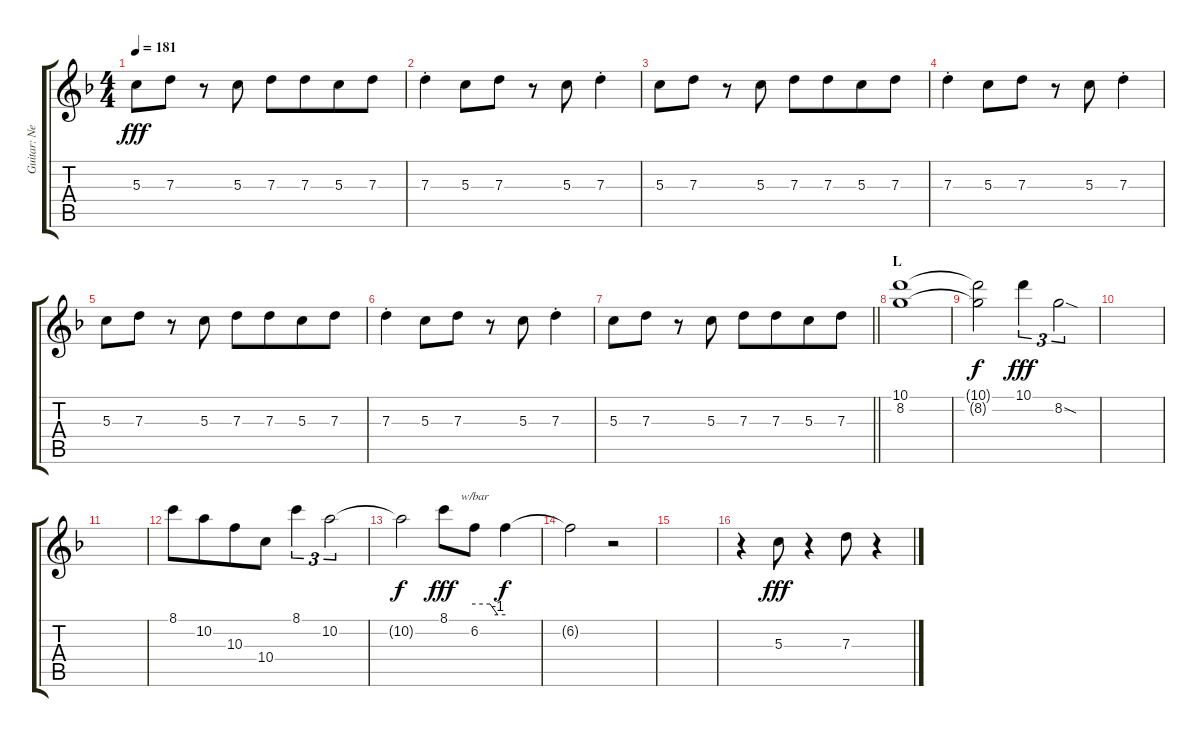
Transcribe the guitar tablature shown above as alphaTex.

\track ("Guitar: Neil" "Guitar: Ne") {instrument electricguitarclean}
\staff {score tabs}
\tuning (E4 B3 G3 D3 A2 E2) {hide}
\ts (4 4)
\tempo 181
\clef g2
\ks f
5.3.8{dy fff} 7.3.8 r.8 5.3.8 7.3.8 7.3.8{beam merge} 5.3.8 7.3.8 |
7.3{st}.4 5.3.8 7.3.8 r.8 5.3.8 7.3{st}.4 |
5.3.8 7.3.8 r.8 5.3.8 7.3.8 7.3.8{beam merge} 5.3.8 7.3.8 |
7.3{st}.4 5.3.8 7.3.8 r.8 5.3.8 7.3{st}.4 |
5.3.8 7.3.8 r.8 5.3.8 7.3.8 7.3.8{beam merge} 5.3.8 7.3.8 |
7.3{st}.4 5.3.8 7.3.8 r.8 5.3.8 7.3{st}.4 |
\barLineRight lightlight
5.3.8 7.3.8 r.8 5.3.8 7.3.8 7.3.8{beam merge} 5.3.8 7.3.8 |
\section ("" "L")
(10.1 8.2).1 |
(10.1{t} 8.2{t}).2{dy f} 10.1.4{tu (3 2) dy fff} 8.2{sod}.2{tu (3 2)} |
|
|
8.1.8 10.2.8{beam merge} 10.3.8 10.4.8 8.1.4{tu (3 2)} 10.2.2{tu (3 2)} |
10.2{t}.2{dy f} 8.1.8{dy fff} 6.2.8{tbe (custom default 0 0 30 0 45 -4 60 -4)} 6.2{t}.4{dy f} |
6.2{t}.2 r.2 |
|
r.4 5.3.8{dy fff} r.4 7.3.8 r.4
